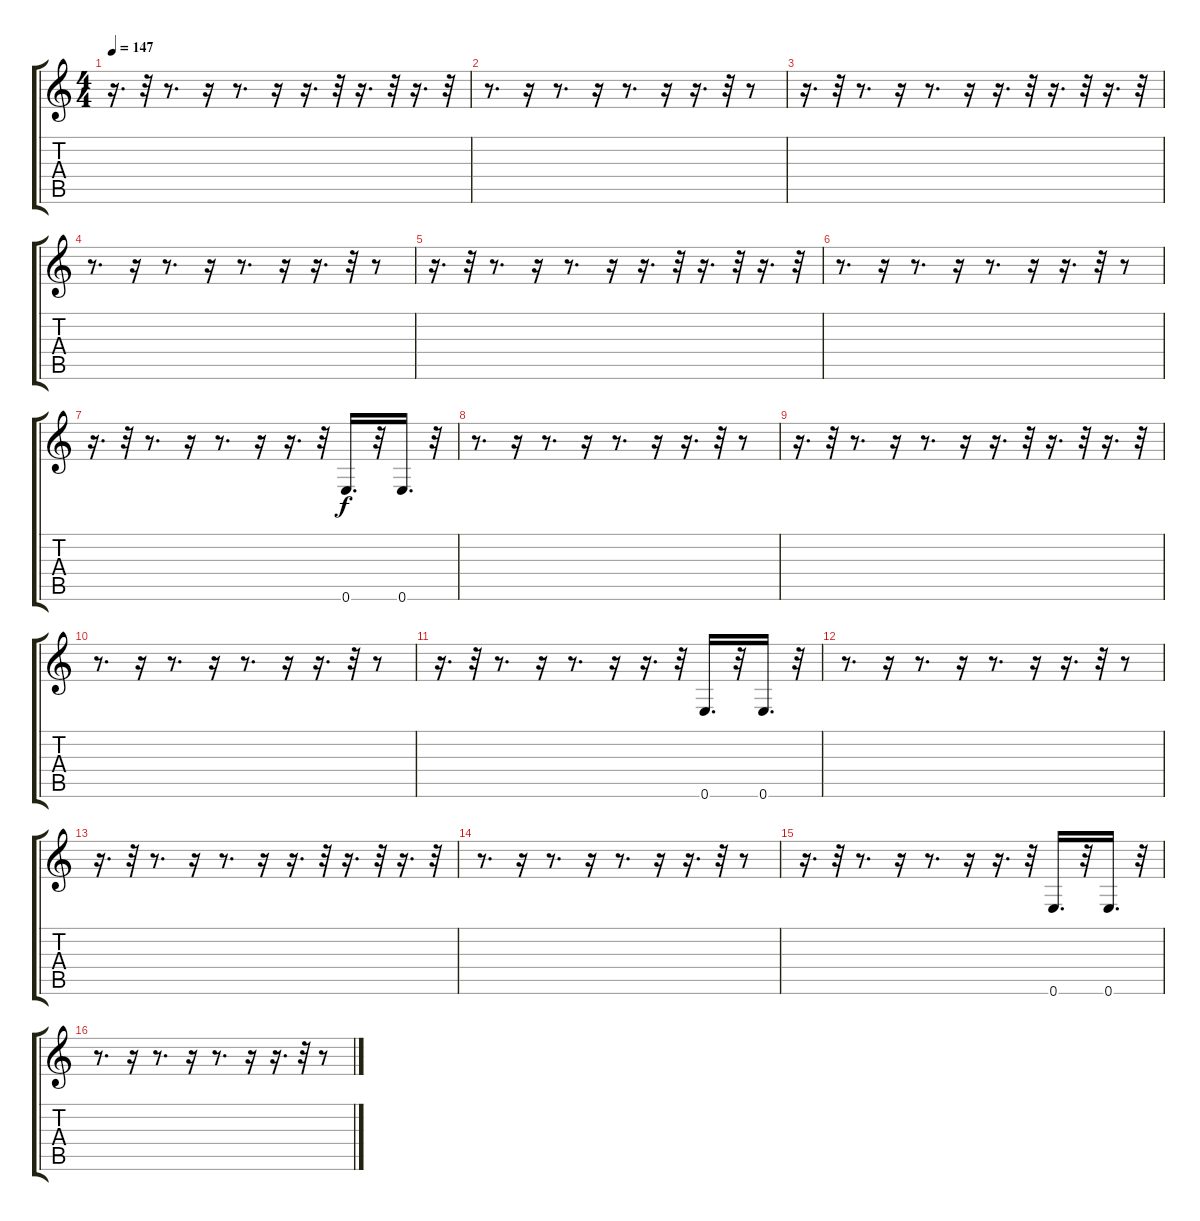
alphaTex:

\track "" {instrument electricbassfinger}
\staff {score tabs}
\tuning (E4 B3 G3 D3 A2 E2) {hide}
\ts (4 4)
\tempo 147
\clef g2
\ks c
r.16{d dy f} r.32 r.8{d} r.16 r.8{d} r.16 r.16{d} r.32 r.16{d} r.32 r.16{d} r.32 |
r.8{d} r.16 r.8{d} r.16 r.8{d} r.16 r.16{d} r.32 r.8 |
r.16{d} r.32 r.8{d} r.16 r.8{d} r.16 r.16{d} r.32 r.16{d} r.32 r.16{d} r.32 |
r.8{d} r.16 r.8{d} r.16 r.8{d} r.16 r.16{d} r.32 r.8 |
r.16{d} r.32 r.8{d} r.16 r.8{d} r.16 r.16{d} r.32 r.16{d} r.32 r.16{d} r.32 |
r.8{d} r.16 r.8{d} r.16 r.8{d} r.16 r.16{d} r.32 r.8 |
r.16{d} r.32 r.8{d} r.16 r.8{d} r.16 r.16{d} r.32 0.6.16{d} r.32 0.6.16{d} r.32 |
r.8{d} r.16 r.8{d} r.16 r.8{d} r.16 r.16{d} r.32 r.8 |
r.16{d} r.32 r.8{d} r.16 r.8{d} r.16 r.16{d} r.32 r.16{d} r.32 r.16{d} r.32 |
r.8{d} r.16 r.8{d} r.16 r.8{d} r.16 r.16{d} r.32 r.8 |
r.16{d} r.32 r.8{d} r.16 r.8{d} r.16 r.16{d} r.32 0.6.16{d} r.32 0.6.16{d} r.32 |
r.8{d} r.16 r.8{d} r.16 r.8{d} r.16 r.16{d} r.32 r.8 |
r.16{d} r.32 r.8{d} r.16 r.8{d} r.16 r.16{d} r.32 r.16{d} r.32 r.16{d} r.32 |
r.8{d} r.16 r.8{d} r.16 r.8{d} r.16 r.16{d} r.32 r.8 |
r.16{d} r.32 r.8{d} r.16 r.8{d} r.16 r.16{d} r.32 0.6.16{d} r.32 0.6.16{d} r.32 |
r.8{d} r.16 r.8{d} r.16 r.8{d} r.16 r.16{d} r.32 r.8
